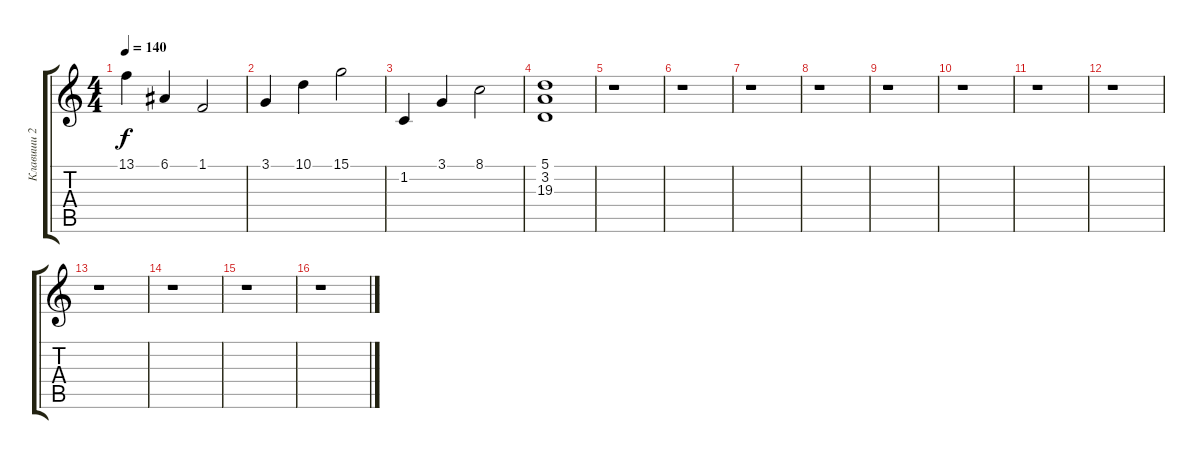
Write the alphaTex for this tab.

\track ("Клавиши 2" "Клавиши 2") {instrument acousticgrandpiano}
\staff {score tabs}
\tuning (E4 B3 G3 D3 A2 E2) {hide}
\ts (4 4)
\tempo 140
\clef g2
\ks c
13.1.4{dy f} 6.1.4 1.1.2 |
3.1.4 10.1.4 15.1.2 |
1.2.4 3.1.4 8.1.2 |
(5.1 3.2 19.3).1 |
r.1 |
r.1 |
r.1 |
r.1 |
r.1 |
r.1 |
r.1 |
r.1 |
r.1 |
r.1 |
r.1 |
r.1
